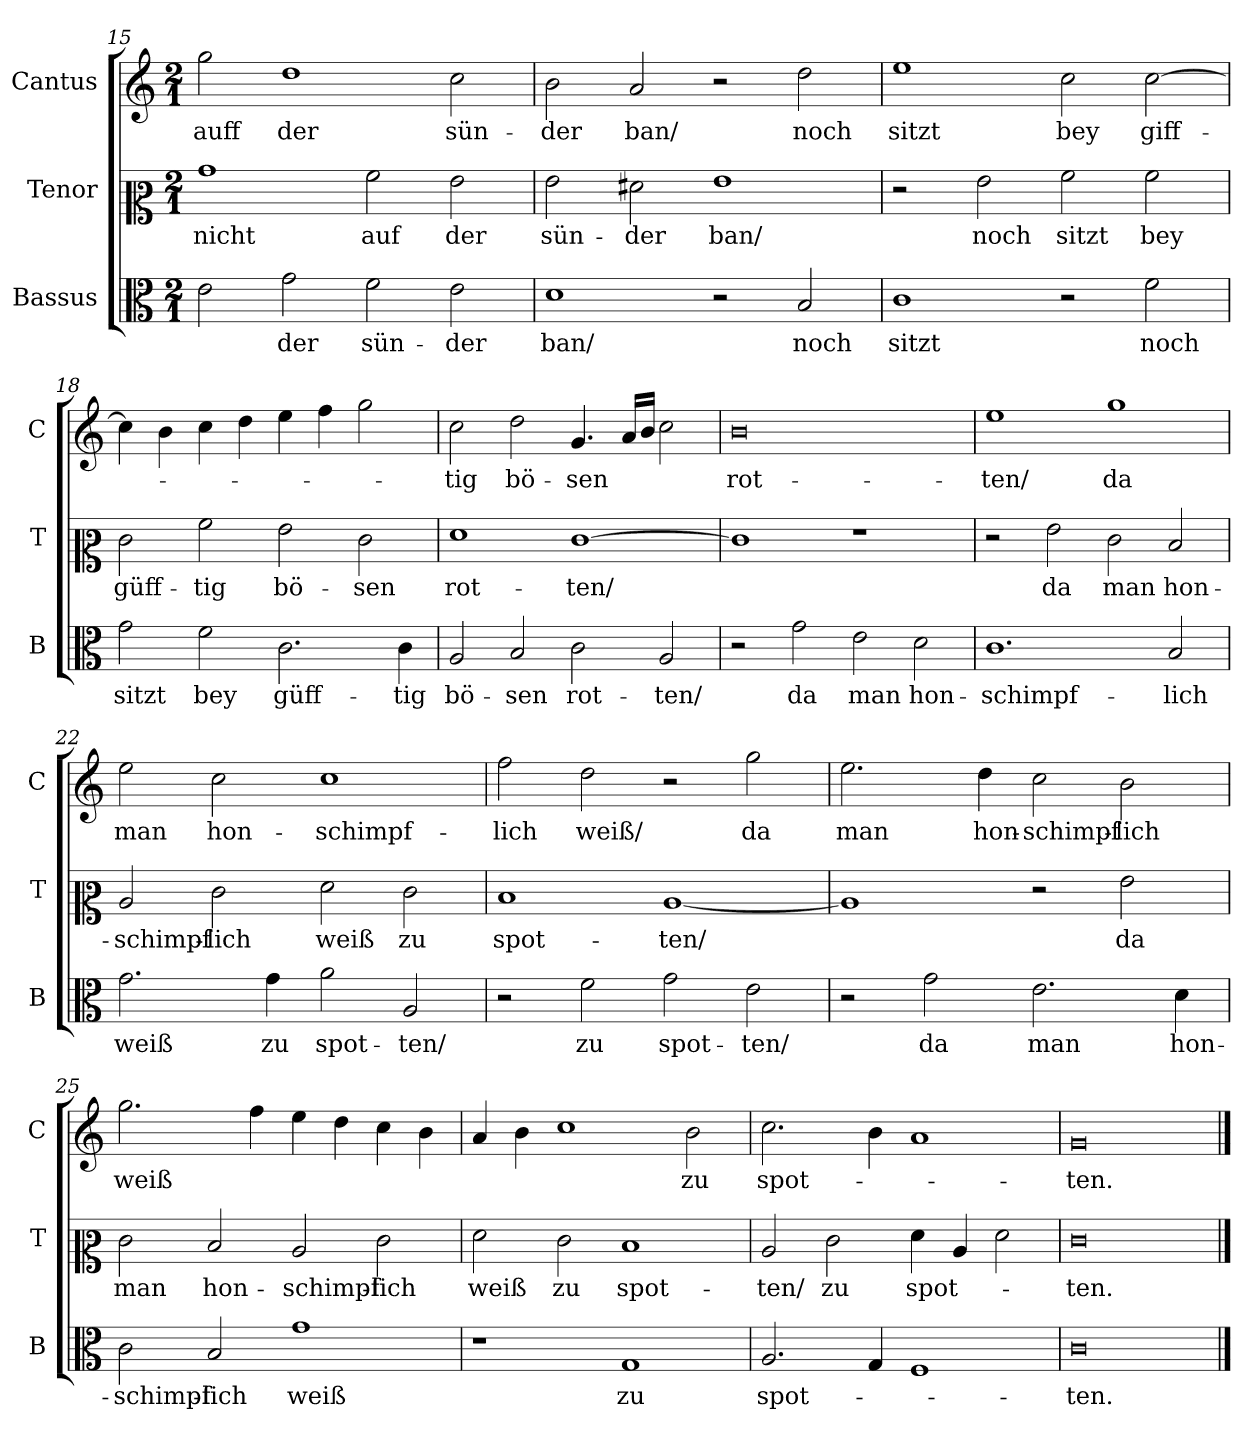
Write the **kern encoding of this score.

**kern	**text	**kern	**text	**kern	**text
*part3	*part3	*part2	*part2	*part1	*part1
*staff3	*staff3	*staff2	*staff2	*staff1	*staff1
*I"Bassus	*	*I"Tenor	*	*I"Cantus	*
*I'B	*	*I'T	*	*I'C	*
*clefC3	*	*clefC2	*	*clefG2	*
*k[]	*	*k[]	*	*k[]	*
*C:ion	*	*C:ion	*	*C:ion	*
*M2/1	*	*M2/1	*	*M2/1	*
=15	=15	=15	=15	=15	=15
2e	.	1b	nicht	2gg	auff
2g	der	.	.	1dd	der
2f	sün-	2a	auf	.	.
2e	-der	2g	der	2cc	sün-
=16	=16	=16	=16	=16	=16
1d	ban/	2g	sün-	2b	-der
.	.	2f#X	-der	2a	ban/
2r	.	1g	ban/	2r	.
2B	noch	.	.	2dd	noch
=17	=17	=17	=17	=17	=17
1c	sitzt	2r	.	1ee	sitzt
.	.	2g	noch	.	.
2r	.	2a	sitzt	2cc	bey
2f	noch	2a	bey	[2cc	giff-
=18	=18	=18	=18	=18	=18
2g	sitzt	2e	güff-	4cc]	.
.	.	.	.	4b	.
2f	bey	2a	-tig	4cc	.
.	.	.	.	4dd	.
2.c	güff-	2g	bö-	4ee	.
.	.	.	.	4ff	.
.	.	2e	-sen	2gg	.
4c	-tig	.	.	.	.
=19	=19	=19	=19	=19	=19
2A	bö-	1f	rot-	2cc	-tig
2B	-sen	.	.	2dd	bö-
2c	rot-	[1e	-ten/	4.g	-sen
.	.	.	.	16a/LL	.
.	.	.	.	16b/JJ	.
2A	-ten/	.	.	2cc	.
=20	=20	=20	=20	=20	=20
2r	.	1e]	.	0b	rot-
2g	da	.	.	.	.
2e	man	1r	.	.	.
2d	hon-	.	.	.	.
=21	=21	=21	=21	=21	=21
1.c	-schimpf-	2r	.	1ee	-ten/
.	.	2g	da	.	.
.	.	2e	man	1gg	da
2B	-lich	2d	hon-	.	.
=22	=22	=22	=22	=22	=22
2.g	weiß	2c	-schimpf-	2ee	man
.	.	2e	-lich	2cc	hon-
4g	zu	.	.	.	.
2a	spot-	2f	weiß	1cc	-schimpf-
2A	-ten/	2e	zu	.	.
=23	=23	=23	=23	=23	=23
2r	.	1d	spot-	2ff	-lich
2f	zu	.	.	2dd	weiß/
2g	spot-	[1c	ten/	2r	.
2e	-ten/	.	.	2gg	da
=24	=24	=24	=24	=24	=24
2r	.	1c]	.	2.ee	man
2g	da	.	.	.	.
.	.	.	.	4dd	hon-
2.e	man	2r	.	2cc	-schimpf-
!	!	!	!LO:LY:i	!	!
.	.	2g	da	2b	-lich
4d	hon-	.	.	.	.
=25	=25	=25	=25	=25	=25
!	!	!	!LO:LY:i	!	!
2c	-schimpf-	2e	man	2.gg	weiß
!	!	!	!LO:LY:i	!	!
2B	-lich	2d	hon-	.	.
.	.	.	.	4ff	.
!	!	!	!LO:LY:i	!	!
1g	weiß	2c	-schimpf-	4ee	.
.	.	.	.	4dd	.
!	!	!	!LO:LY:i	!	!
.	.	2e	-lich	4cc	.
.	.	.	.	4b	.
=26	=26	=26	=26	=26	=26
!	!	!	!LO:LY:i	!	!
1r	.	2f	weiß	4a	.
.	.	.	.	4b	.
!	!	!	!LO:LY:i	!	!
.	.	2e	zu	1cc	.
!	!	!	!LO:LY:i	!	!
1G	zu	1d	spot-	.	.
.	.	.	.	2b	zu
=27	=27	=27	=27	=27	=27
!	!	!	!LO:LY:i	!	!
2.A	spot-	2c	ten/	2.cc	spot-
.	.	2e	zu	.	.
4G	.	.	.	4b	.
1F	.	4f	spot-	1a	.
.	.	4c	.	.	.
.	.	2f	.	.	.
=28	=28	=28	=28	=28	=28
0c	ten.	0e	ten.	0g	ten.
==	==	==	==	==	==
*-	*-	*-	*-	*-	*-
